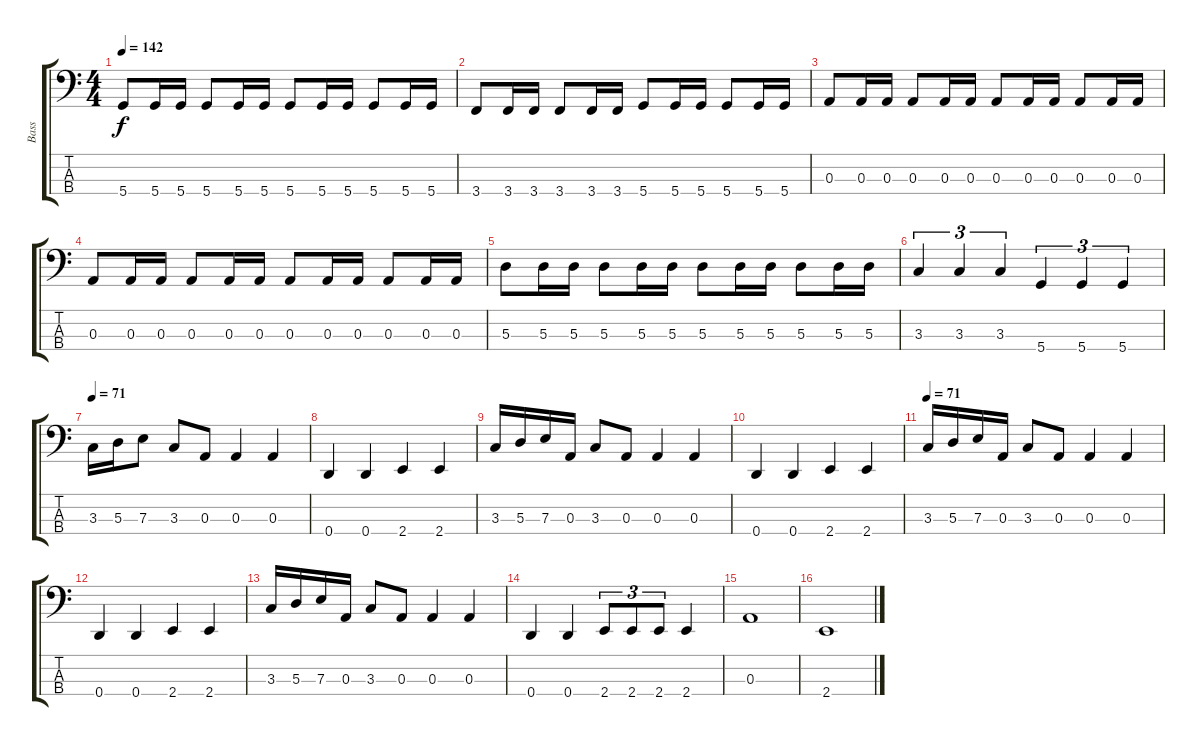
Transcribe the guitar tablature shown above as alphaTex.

\track ("Bass" "Bass") {instrument synthbass2}
\staff {score tabs}
\tuning (G2 D2 A1 D1) {hide}
\ts (4 4)
\tempo 142
\clef f4
\ks c
5.4.8{dy f} 5.4.16 5.4.16 5.4.8 5.4.16 5.4.16 5.4.8 5.4.16 5.4.16 5.4.8 5.4.16 5.4.16 |
3.4.8 3.4.16 3.4.16 3.4.8 3.4.16 3.4.16 5.4.8 5.4.16 5.4.16 5.4.8 5.4.16 5.4.16 |
0.3.8 0.3.16 0.3.16 0.3.8 0.3.16 0.3.16 0.3.8 0.3.16 0.3.16 0.3.8 0.3.16 0.3.16 |
0.3.8 0.3.16 0.3.16 0.3.8 0.3.16 0.3.16 0.3.8 0.3.16 0.3.16 0.3.8 0.3.16 0.3.16 |
5.3.8 5.3.16 5.3.16 5.3.8 5.3.16 5.3.16 5.3.8 5.3.16 5.3.16 5.3.8 5.3.16 5.3.16 |
3.3.4{tu (3 2)} 3.3.4{tu (3 2)} 3.3.4{tu (3 2)} 5.4.4{tu (3 2)} 5.4.4{tu (3 2)} 5.4.4{tu (3 2)} |
\tempo 71
3.3.16 5.3.16 7.3.8 3.3.8 0.3.8 0.3.4 0.3.4 |
0.4.4 0.4.4 2.4.4 2.4.4 |
3.3.16 5.3.16 7.3.16 0.3.16 3.3.8 0.3.8 0.3.4 0.3.4 |
0.4.4 0.4.4 2.4.4 2.4.4 |
\tempo 71
3.3.16 5.3.16 7.3.16 0.3.16 3.3.8 0.3.8 0.3.4 0.3.4 |
0.4.4 0.4.4 2.4.4 2.4.4 |
3.3.16 5.3.16 7.3.16 0.3.16 3.3.8 0.3.8 0.3.4 0.3.4 |
0.4.4 0.4.4 2.4.8{tu (3 2)} 2.4.8{tu (3 2)} 2.4.8{tu (3 2)} 2.4.4 |
0.3.1 |
2.4.1
